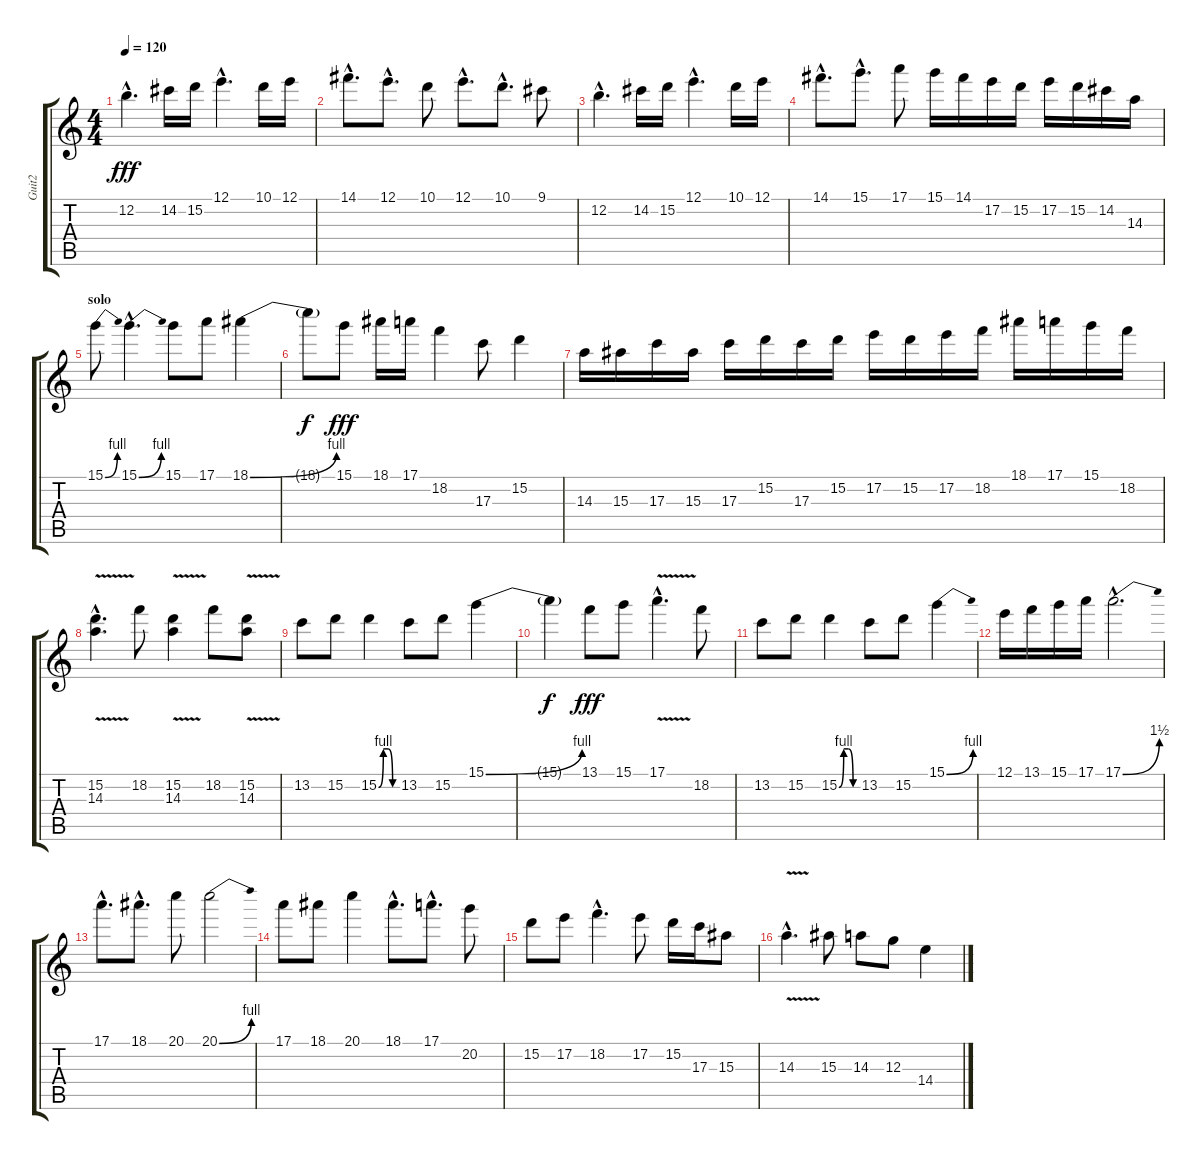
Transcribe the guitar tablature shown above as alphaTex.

\track ("Guit2" "Guit2") {instrument overdrivenguitar}
\staff {score tabs}
\tuning (E4 B3 G3 D3 A2 E2) {hide}
\ts (4 4)
\tempo 120
\clef g2
\ks c
12.2{hac}.4{d dy fff} 14.2.16 15.2.16 12.1{hac}.4{d} 10.1.16 12.1.16 |
14.1{hac}.8{d} 12.1{hac}.8{d} 10.1.8 12.1{hac}.8{d} 10.1{hac}.8{d} 9.1.8 |
12.2{hac}.4{d} 14.2.16 15.2.16 12.1{hac}.4{d} 10.1.16 12.1.16 |
14.1{hac}.8{d} 15.1{hac}.8{d} 17.1.8 15.1.16 14.1.16 17.2.16 15.2.16 17.2.16 15.2.16 14.2.16 14.3.16 |
\section ("" "solo")
15.1{be (bend 0 0 60 4)}.8{volume 13} 15.1{be (bend 0 0 60 4) hac}.4{d} 15.1.8 17.1.8 18.1{be (bend 0 0 60 4)}.4 |
18.1{t}.8{dy f} 15.1.8{dy fff} 18.1.16 17.1.16 18.2.4 17.3.8 15.2.4 |
14.3.16 15.3.16 17.3.16 15.3.16 17.3.16 15.2.16 17.3.16 15.2.16 17.2.16 15.2.16 17.2.16 18.2.16 18.1.16 17.1.16 15.1.16 18.2.16 |
(15.2{v hac} 14.3{v hac}).4{d} 18.2.8 (15.2{v} 14.3{v}).4 18.2.8 (15.2{v} 14.3{v}).8 |
13.2.8 15.2.8 15.2{be (custom 0 0 15 4 30 4 45 0 60 0)}.4 13.2.8 15.2.8 15.1{be (bend 0 0 60 4)}.4 |
15.1{t}.4{dy f} 13.1.8{dy fff} 15.1.8 17.1{v hac}.4{d} 18.2.8 |
13.2.8 15.2.8 15.2{be (custom 0 0 15 4 30 4 45 0 60 0)}.4 13.2.8 15.2.8 15.1{be (bend 0 0 60 4)}.4 |
12.1.16 13.1.16 15.1.16 17.1.16 17.1{be (bend 0 0 60 6) hac}.2{d} |
17.1{hac}.8{d} 18.1{hac}.8{d} 20.1.8 20.1{be (bend 0 0 60 4)}.2 |
17.1.8 18.1.8 20.1.4 18.1{hac}.8{d} 17.1{hac}.8{d} 20.2.8 |
15.2.8 17.2.8 18.2{hac}.4{d} 17.2.8 15.2.16 17.3.16 15.3.8 |
14.3{v hac}.4{d} 15.3.8 14.3.8 12.3.8 14.4.4
